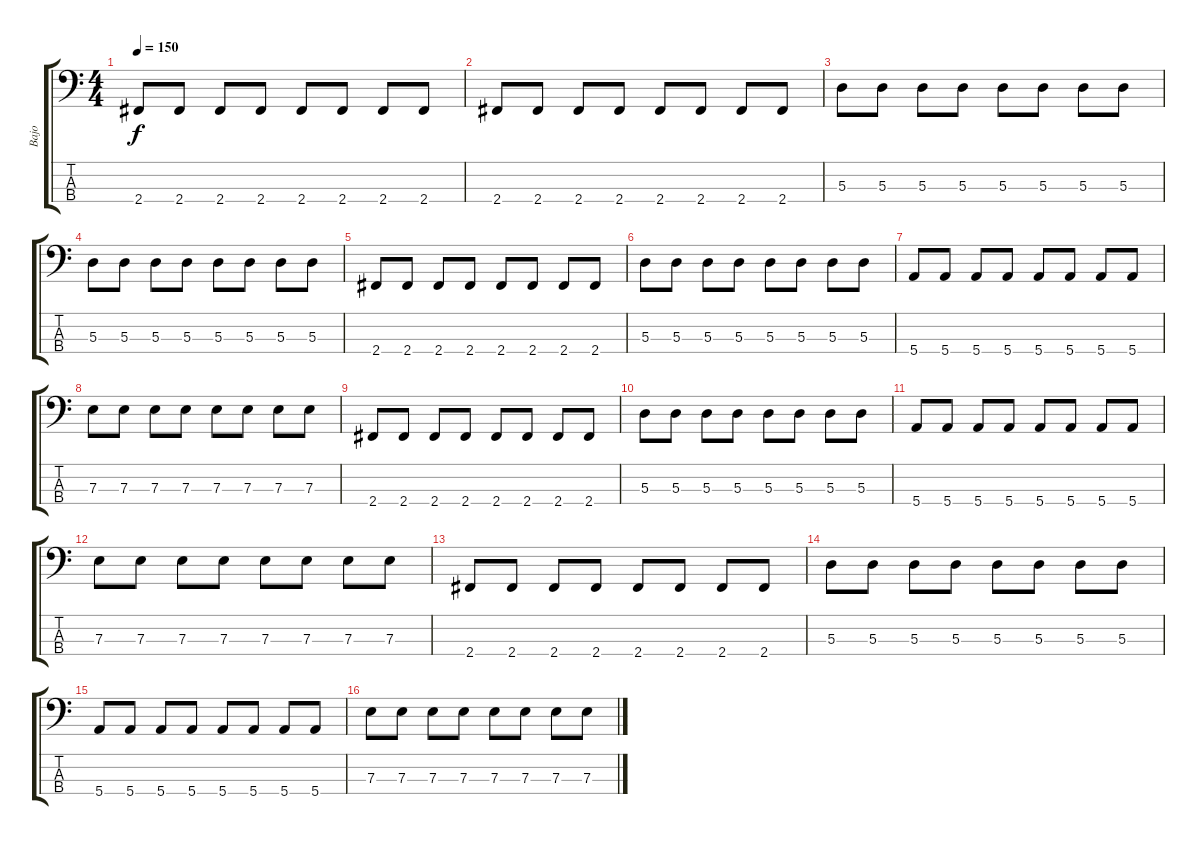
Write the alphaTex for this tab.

\track ("Bajo" "Bajo") {instrument electricbassfinger}
\staff {score tabs}
\tuning (G2 D2 A1 E1) {hide}
\ts (4 4)
\tempo 150
\clef f4
\ks c
2.4.8{dy f} 2.4.8 2.4.8 2.4.8 2.4.8 2.4.8 2.4.8 2.4.8 |
2.4.8 2.4.8 2.4.8 2.4.8 2.4.8 2.4.8 2.4.8 2.4.8 |
5.3.8 5.3.8 5.3.8 5.3.8 5.3.8 5.3.8 5.3.8 5.3.8 |
5.3.8 5.3.8 5.3.8 5.3.8 5.3.8 5.3.8 5.3.8 5.3.8 |
2.4.8 2.4.8 2.4.8 2.4.8 2.4.8 2.4.8 2.4.8 2.4.8 |
5.3.8 5.3.8 5.3.8 5.3.8 5.3.8 5.3.8 5.3.8 5.3.8 |
5.4.8 5.4.8 5.4.8 5.4.8 5.4.8 5.4.8 5.4.8 5.4.8 |
7.3.8 7.3.8 7.3.8 7.3.8 7.3.8 7.3.8 7.3.8 7.3.8 |
2.4.8 2.4.8 2.4.8 2.4.8 2.4.8 2.4.8 2.4.8 2.4.8 |
5.3.8 5.3.8 5.3.8 5.3.8 5.3.8 5.3.8 5.3.8 5.3.8 |
5.4.8 5.4.8 5.4.8 5.4.8 5.4.8 5.4.8 5.4.8 5.4.8 |
7.3.8 7.3.8 7.3.8 7.3.8 7.3.8 7.3.8 7.3.8 7.3.8 |
2.4.8 2.4.8 2.4.8 2.4.8 2.4.8 2.4.8 2.4.8 2.4.8 |
5.3.8 5.3.8 5.3.8 5.3.8 5.3.8 5.3.8 5.3.8 5.3.8 |
5.4.8 5.4.8 5.4.8 5.4.8 5.4.8 5.4.8 5.4.8 5.4.8 |
7.3.8 7.3.8 7.3.8 7.3.8 7.3.8 7.3.8 7.3.8 7.3.8
